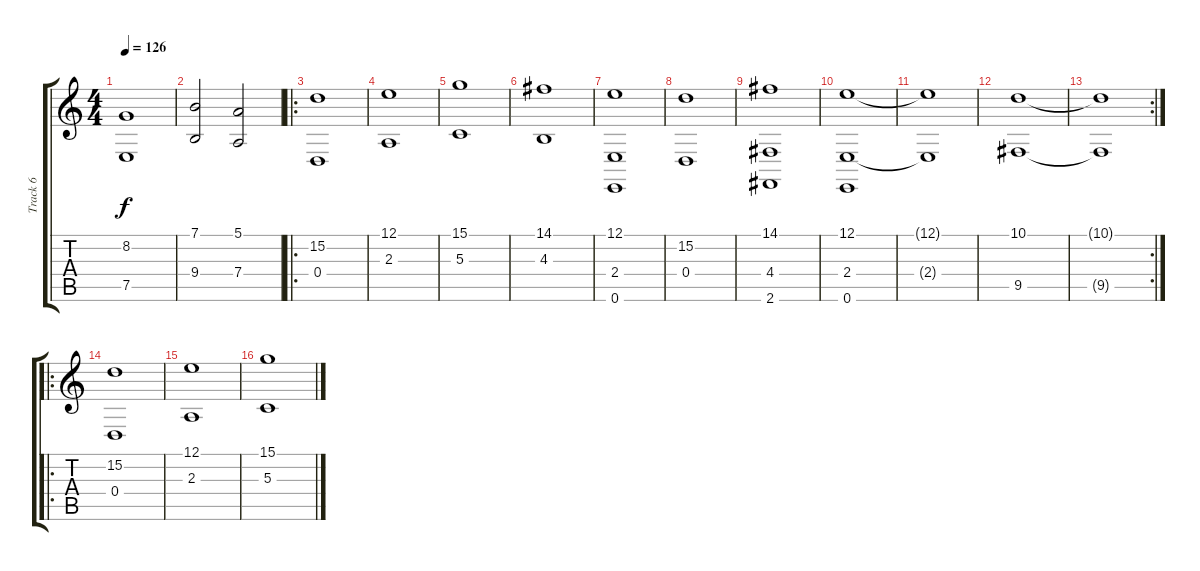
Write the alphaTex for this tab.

\track ("Track 6" "Track 6") {instrument stringensemble2}
\staff {score tabs}
\tuning (E4 B3 G3 D3 A2 E2) {hide}
\ts (4 4)
\tempo 126
\clef g2
\ks c
(8.2 7.5).1{dy f instrument stringensemble2} |
(7.1 9.4).2 (5.1 7.4).2 |
\ro
(15.2 0.4).1{volume 8} |
(12.1 2.3).1 |
(15.1 5.3).1 |
(14.1 4.3).1 |
(12.1 2.4 0.6).1 |
(15.2 0.4).1 |
(14.1 4.4 2.6).1 |
(12.1 2.4 0.6).1 |
(12.1{t} 2.4{t}).1 |
(10.1 9.5).1{volume 3} |
\rc 2
(10.1{t} 9.5{t}).1 |
\ro
(15.2 0.4).1{volume 8} |
(12.1 2.3).1 |
(15.1 5.3).1
